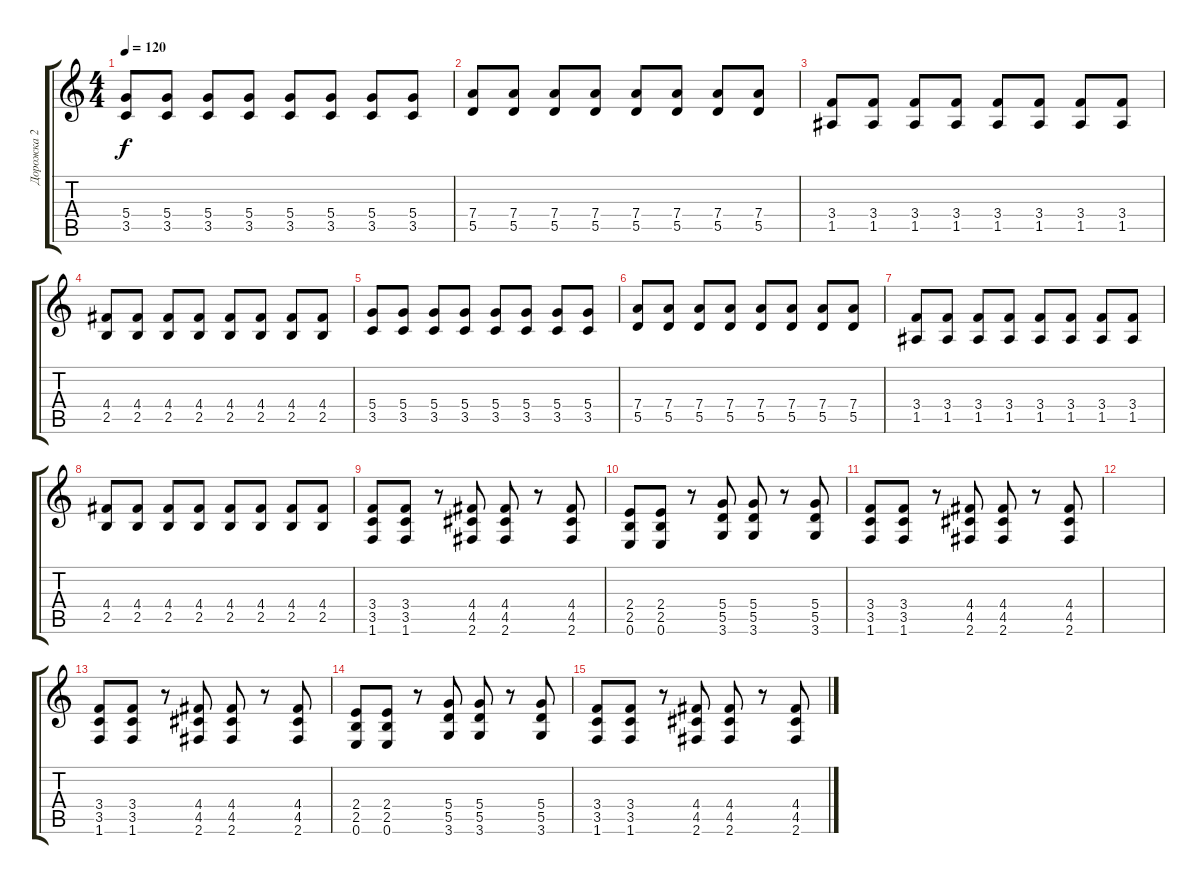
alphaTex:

\track ("Дорожка 2" "Дорожка 2") {instrument acousticguitarnylon}
\staff {score tabs}
\tuning (E4 B3 G3 D3 A2 E2) {hide}
\ts (4 4)
\tempo 120
\clef g2
\ks c
(5.4 3.5).8{dy f} (5.4 3.5).8 (5.4 3.5).8 (5.4 3.5).8 (5.4 3.5).8 (5.4 3.5).8 (5.4 3.5).8 (5.4 3.5).8 |
(7.4 5.5).8 (7.4 5.5).8 (7.4 5.5).8 (7.4 5.5).8 (7.4 5.5).8 (7.4 5.5).8 (7.4 5.5).8 (7.4 5.5).8 |
(3.4 1.5).8 (3.4 1.5).8 (3.4 1.5).8 (3.4 1.5).8 (3.4 1.5).8 (3.4 1.5).8 (3.4 1.5).8 (3.4 1.5).8 |
(4.4 2.5).8 (4.4 2.5).8 (4.4 2.5).8 (4.4 2.5).8 (4.4 2.5).8 (4.4 2.5).8 (4.4 2.5).8 (4.4 2.5).8 |
(5.4 3.5).8 (5.4 3.5).8 (5.4 3.5).8 (5.4 3.5).8 (5.4 3.5).8 (5.4 3.5).8 (5.4 3.5).8 (5.4 3.5).8 |
(7.4 5.5).8 (7.4 5.5).8 (7.4 5.5).8 (7.4 5.5).8 (7.4 5.5).8 (7.4 5.5).8 (7.4 5.5).8 (7.4 5.5).8 |
(3.4 1.5).8 (3.4 1.5).8 (3.4 1.5).8 (3.4 1.5).8 (3.4 1.5).8 (3.4 1.5).8 (3.4 1.5).8 (3.4 1.5).8 |
(4.4 2.5).8 (4.4 2.5).8 (4.4 2.5).8 (4.4 2.5).8 (4.4 2.5).8 (4.4 2.5).8 (4.4 2.5).8 (4.4 2.5).8 |
(3.4 3.5 1.6).8 (3.4 3.5 1.6).8 r.8 (4.4 4.5 2.6).8 (4.4 4.5 2.6).8 r.8 (4.4 4.5 2.6).8 |
(2.4 2.5 0.6).8 (2.4 2.5 0.6).8 r.8 (5.4 5.5 3.6).8 (5.4 5.5 3.6).8 r.8 (5.4 5.5 3.6).8 |
(3.4 3.5 1.6).8 (3.4 3.5 1.6).8 r.8 (4.4 4.5 2.6).8 (4.4 4.5 2.6).8 r.8 (4.4 4.5 2.6).8 |
|
(3.4 3.5 1.6).8 (3.4 3.5 1.6).8 r.8 (4.4 4.5 2.6).8 (4.4 4.5 2.6).8 r.8 (4.4 4.5 2.6).8 |
(2.4 2.5 0.6).8 (2.4 2.5 0.6).8 r.8 (5.4 5.5 3.6).8 (5.4 5.5 3.6).8 r.8 (5.4 5.5 3.6).8 |
(3.4 3.5 1.6).8 (3.4 3.5 1.6).8 r.8 (4.4 4.5 2.6).8 (4.4 4.5 2.6).8 r.8 (4.4 4.5 2.6).8
